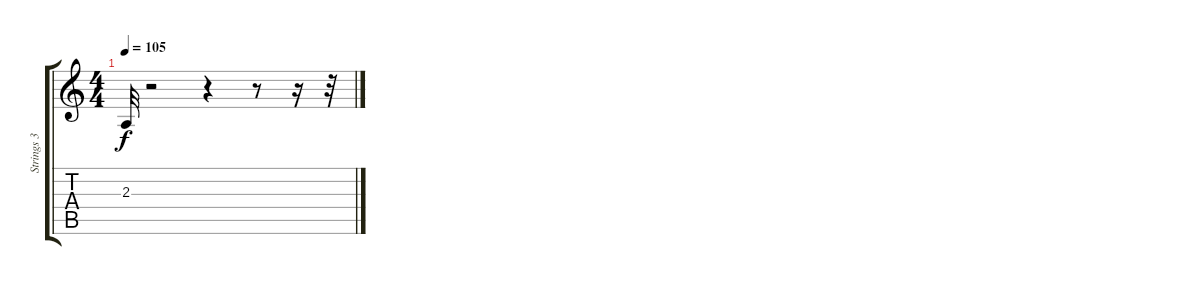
\track ("Strings 3" "Strings 3") {instrument stringensemble2}
\staff {score tabs}
\tuning (E4 B3 G3 D3 A2 E2) {hide}
\ts (4 4)
\tempo 105
\clef g2
\ks c
2.3{t}.32{dy f} r.2 r.4 r.8 r.16 r.32
